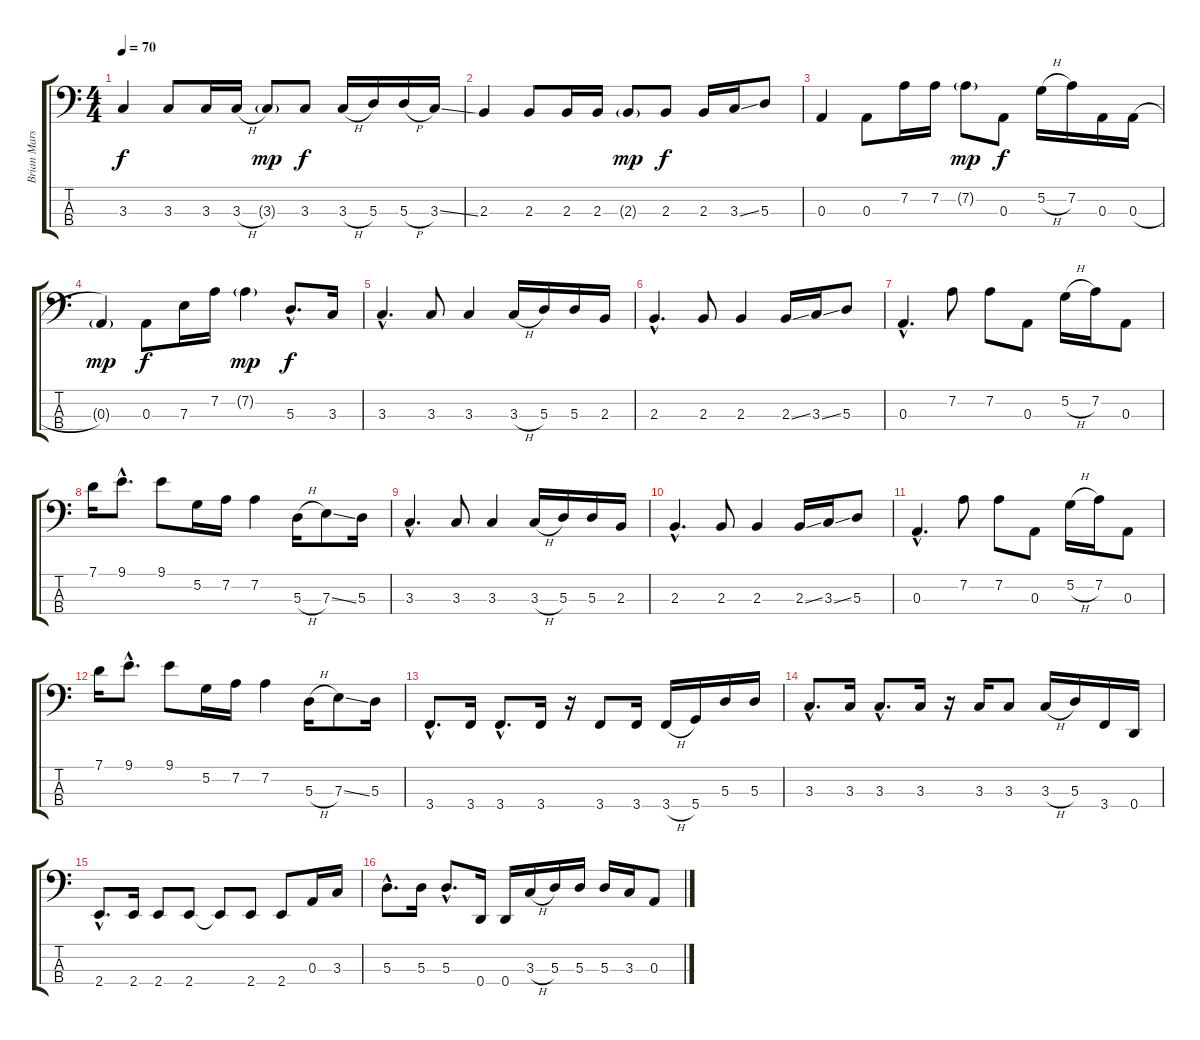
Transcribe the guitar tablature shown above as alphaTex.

\track ("Brian Marshall" "Brian Mars") {instrument electricbasspick}
\staff {score tabs}
\tuning (G2 D2 A1 D1) {hide}
\ts (4 4)
\tempo 70
\clef f4
\ks c
3.3.4{dy f} 3.3.8 3.3.16 3.3{h}.16 3.3{g}.8{dy mp} 3.3.8{dy f} 3.3{h}.16 5.3.16 5.3{h}.16 3.3{ss}.16 |
2.3.4 2.3.8 2.3.16 2.3.16 2.3{g}.8{dy mp} 2.3.8{dy f} 2.3.16 3.3{ss}.16 5.3.8 |
0.3.4 0.3.8 7.2.16 7.2.16 7.2{g}.8{dy mp} 0.3.8{dy f} 5.2{h}.16 7.2.16 0.3.16 0.3{h}.16 |
0.3{g}.4{dy mp} 0.3.8{dy f} 7.3.16 7.2.16 7.2{g}.4{dy mp} 5.3{hac}.8{d dy f} 3.3.16 |
3.3{hac}.4{d} 3.3.8 3.3.4 3.3{h}.16 5.3.16 5.3.16 2.3.16 |
2.3{hac}.4{d} 2.3.8 2.3.4 2.3{ss}.16 3.3{ss}.16 5.3.8 |
0.3{hac}.4{d} 7.2.8 7.2.8 0.3.8 5.2{h}.16 7.2.16 0.3.8 |
7.1.16 9.1{hac}.8{d} 9.1.8 5.2.16 7.2.16 7.2.4 5.3{h}.16 7.3{ss}.8 5.3.16 |
3.3{hac}.4{d} 3.3.8 3.3.4 3.3{h}.16 5.3.16 5.3.16 2.3.16 |
2.3{hac}.4{d} 2.3.8 2.3.4 2.3{ss}.16 3.3{ss}.16 5.3.8 |
0.3{hac}.4{d} 7.2.8 7.2.8 0.3.8 5.2{h}.16 7.2.16 0.3.8 |
7.1.16 9.1{hac}.8{d} 9.1.8 5.2.16 7.2.16 7.2.4 5.3{h}.16 7.3{ss}.8 5.3.16 |
3.4{hac}.8{d} 3.4.16 3.4{hac}.8{d} 3.4.16 r.16 3.4.8 3.4.16 3.4{h}.16 5.4.16 5.3.16 5.3.16 |
3.3{hac}.8{d} 3.3.16 3.3{hac}.8{d} 3.3.16 r.16 3.3.16 3.3.8 3.3{h}.16 5.3.16 3.4.16 0.4.16 |
2.4{hac}.8{d} 2.4.16 2.4.8 2.4.8 2.4{t}.8 2.4.8 2.4.8 0.3.16 3.3.16 |
5.3{hac}.8{d} 5.3.16 5.3{hac}.8{d} 0.4.16 0.4.16 3.3{h}.16 5.3.16 5.3.16 5.3.16 3.3.16 0.3.8
